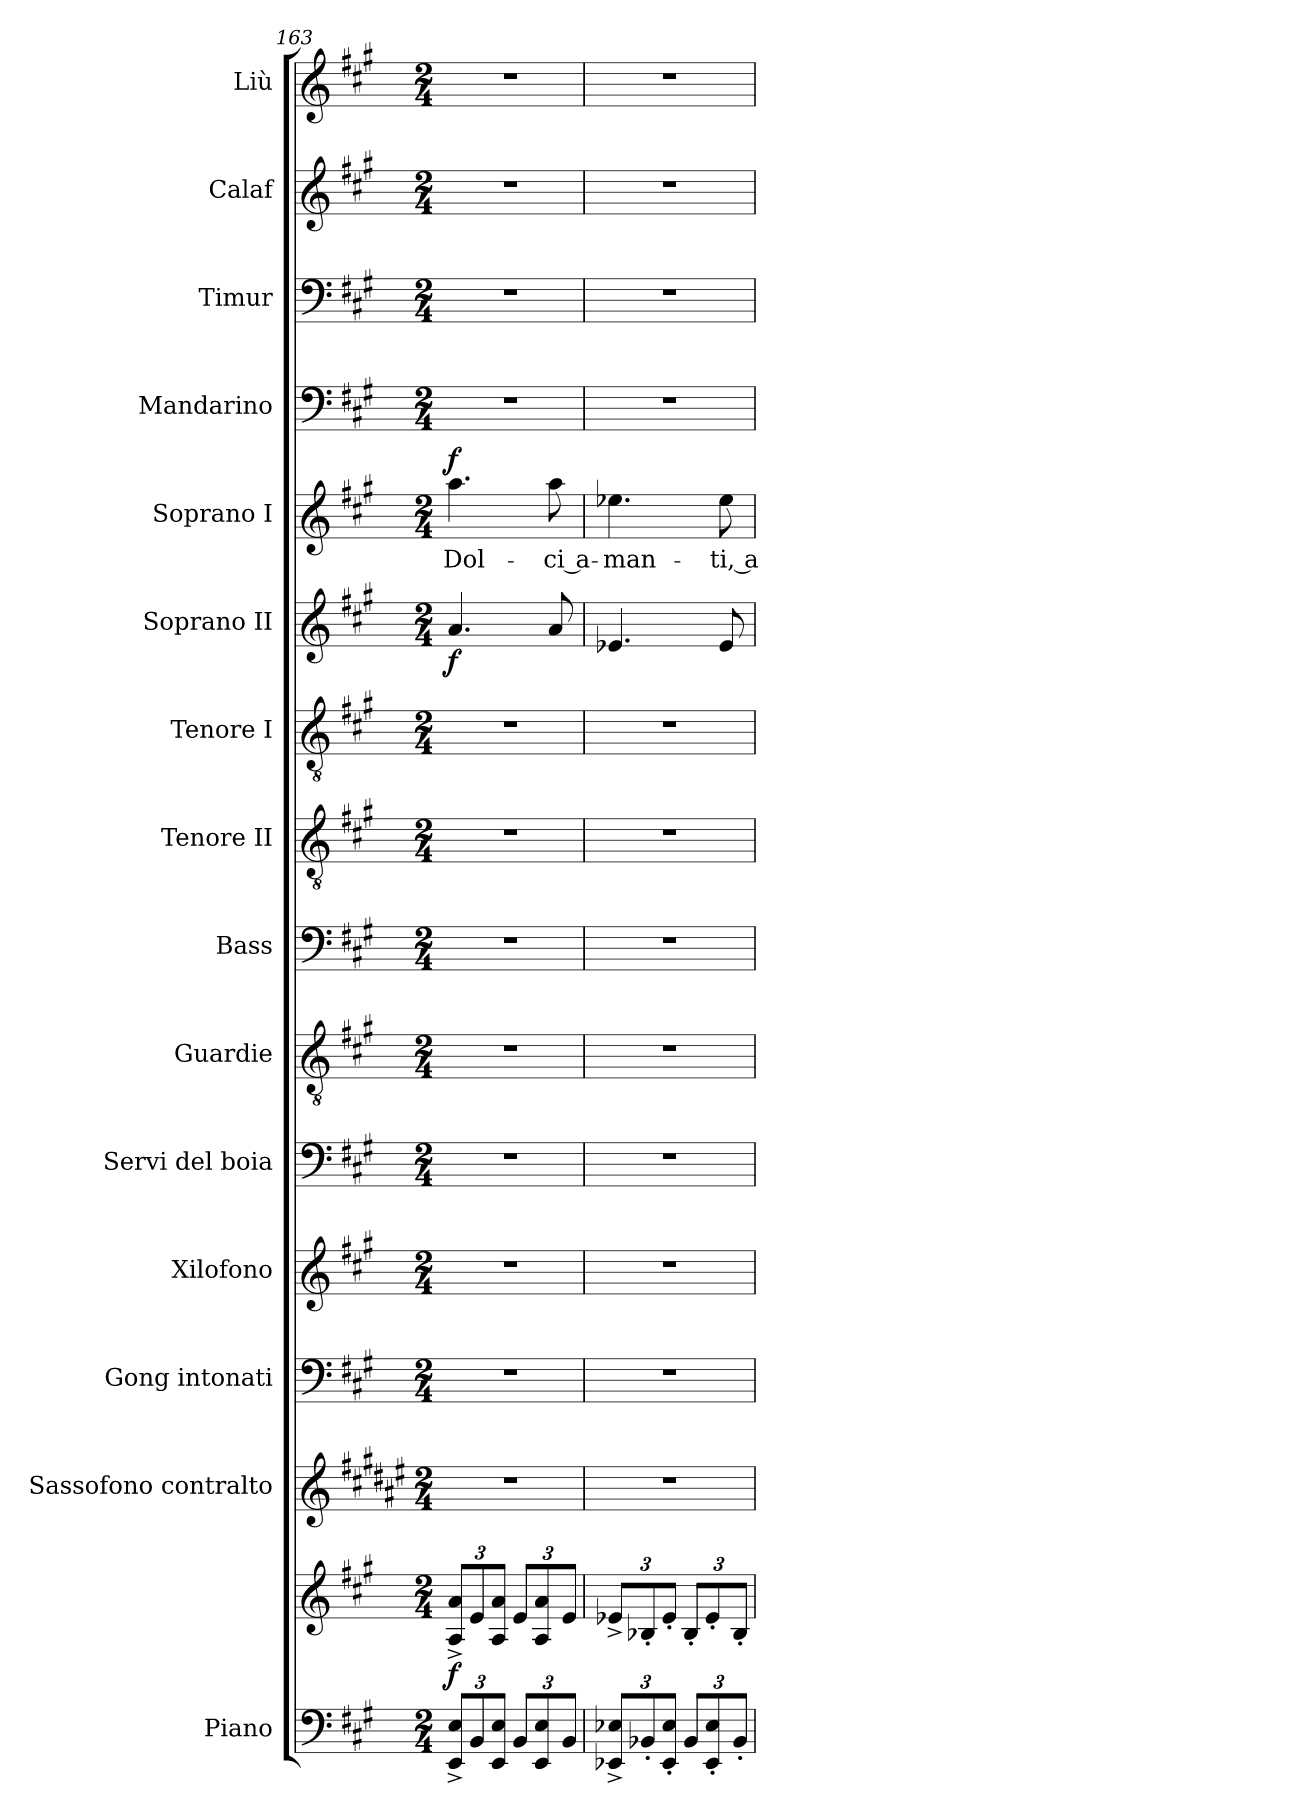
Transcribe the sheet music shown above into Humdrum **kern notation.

**kern	**kern	**dynam	**kern	**kern	**kern	**kern	**kern	**kern	**kern	**kern	**kern	**dynam	**kern	**text	**dynam	**kern	**kern	**kern	**kern
*part15	*part15	*part15	*part14	*part13	*part12	*part11	*part10	*part9	*part8	*part7	*part6	*part6	*part5	*part5	*part5	*part4	*part3	*part2	*part1
*staff16	*staff15	*staff15/16	*staff14	*staff13	*staff12	*staff11	*staff10	*staff9	*staff8	*staff7	*staff6	*staff6	*staff5	*staff5	*staff5	*staff4	*staff3	*staff2	*staff1
*I"Piano	*	*	*I"Sassofono contralto	*I"Gong intonati	*I"Xilofono	*I"Servi del boia	*I"Guardie	*I"Bass	*I"Tenore II	*I"Tenore I	*I"Soprano II	*	*I"Soprano I	*	*	*I"Mandarino	*I"Timur	*I"Calaf	*I"Liù
*I'Pno.	*	*	*	*I'Gong int.	*I'Xil.	*I'Ser.B.	*I'G.	*I'B.	*I'T. II	*I'T. I	*I'S. II	*	*I'S. I	*	*	*I'M.	*I'T.	*I'C.	*I'L.
*clefF4	*clefG2	*	*clefG2	*clefF4	*clefG2	*clefF4	*clefGv2	*clefF4	*clefGv2	*clefGv2	*clefG2	*	*clefG2	*	*	*clefF4	*clefF4	*clefG2	*clefG2
*	*	*	*ITrd5c9	*	*ITrd-7c-12	*	*	*	*	*	*	*	*	*	*	*	*	*	*
*k[f#c#g#]	*k[f#c#g#]	*	*k[f#c#g#]	*k[f#c#g#]	*k[f#c#g#]	*k[f#c#g#]	*k[f#c#g#]	*k[f#c#g#]	*k[f#c#g#]	*k[f#c#g#]	*k[f#c#g#]	*	*k[f#c#g#]	*	*	*k[f#c#g#]	*k[f#c#g#]	*k[f#c#g#]	*k[f#c#g#]
*M2/4	*M2/4	*	*M2/4	*M2/4	*M2/4	*M2/4	*M2/4	*M2/4	*M2/4	*M2/4	*M2/4	*	*M2/4	*	*	*M2/4	*M2/4	*M2/4	*M2/4
*Xbrackettup	*Xbrackettup	*	*	*	*	*	*	*	*	*	*	*	*	*	*	*	*	*	*
=163	=163	=163	=163	=163	=163	=163	=163	=163	=163	=163	=163	=163	=163	=163	=163	=163	=163	=163	=163
!	!	!LO:DY:b	!	!	!	!	!	!	!	!	!	!LO:DY:b	!	!LO:LY:b	!LO:DY:b	!	!	!	!
12EE/^ 12E/^L	12A/^ 12a/^L	f	2r	2r	2r	2r	2r	2r	2r	2r	4.a/	f	4.aa\	Dol-	f	2r	2r	2r	2r
12BB/	12e/	.	.	.	.	.	.	.	.	.	.	.	.	.	.	.	.	.	.
12EE/ 12E/J	12A/ 12a/J	.	.	.	.	.	.	.	.	.	.	.	.	.	.	.	.	.	.
12BB/L	12e/L	.	.	.	.	.	.	.	.	.	.	.	.	.	.	.	.	.	.
12EE/ 12E/	12A/ 12a/	.	.	.	.	.	.	.	.	.	.	.	.	.	.	.	.	.	.
!	!	!	!	!	!	!	!	!	!	!	!	!	!	!LO:LY:b	!	!	!	!	!
.	.	.	.	.	.	.	.	.	.	.	8a/	.	8aa\	-ci a-	.	.	.	.	.
12BB/J	12e/J	.	.	.	.	.	.	.	.	.	.	.	.	.	.	.	.	.	.
!!LO:PB:g=z
=164	=164	=164	=164	=164	=164	=164	=164	=164	=164	=164	=164	=164	=164	=164	=164	=164	=164	=164	=164
!	!	!	!	!	!	!	!	!	!	!	!	!	!	!LO:LY:b	!	!	!	!	!
12EE-X/^ 12E-X/^L	12e-X^/L	.	2r	2r	2r	2r	2r	2r	2r	2r	4.e-X/	.	4.ee-X\	-man-	.	2r	2r	2r	2r
12BB-X'/	12B-X'/	.	.	.	.	.	.	.	.	.	.	.	.	.	.	.	.	.	.
12EE-/' 12E-/'J	12e-'/J	.	.	.	.	.	.	.	.	.	.	.	.	.	.	.	.	.	.
12BB-/L	12B-'/L	.	.	.	.	.	.	.	.	.	.	.	.	.	.	.	.	.	.
12EE-/' 12E-/'	12e-'/	.	.	.	.	.	.	.	.	.	.	.	.	.	.	.	.	.	.
!	!	!	!	!	!	!	!	!	!	!	!	!	!	!LO:LY:b	!	!	!	!	!
.	.	.	.	.	.	.	.	.	.	.	8e-/	.	8ee-\	-ti, a-	.	.	.	.	.
12BB-'/J	12B-'/J	.	.	.	.	.	.	.	.	.	.	.	.	.	.	.	.	.	.
=	=	=	=	=	=	=	=	=	=	=	=	=	=	=	=	=	=	=	=
*-	*-	*-	*-	*-	*-	*-	*-	*-	*-	*-	*-	*-	*-	*-	*-	*-	*-	*-	*-
